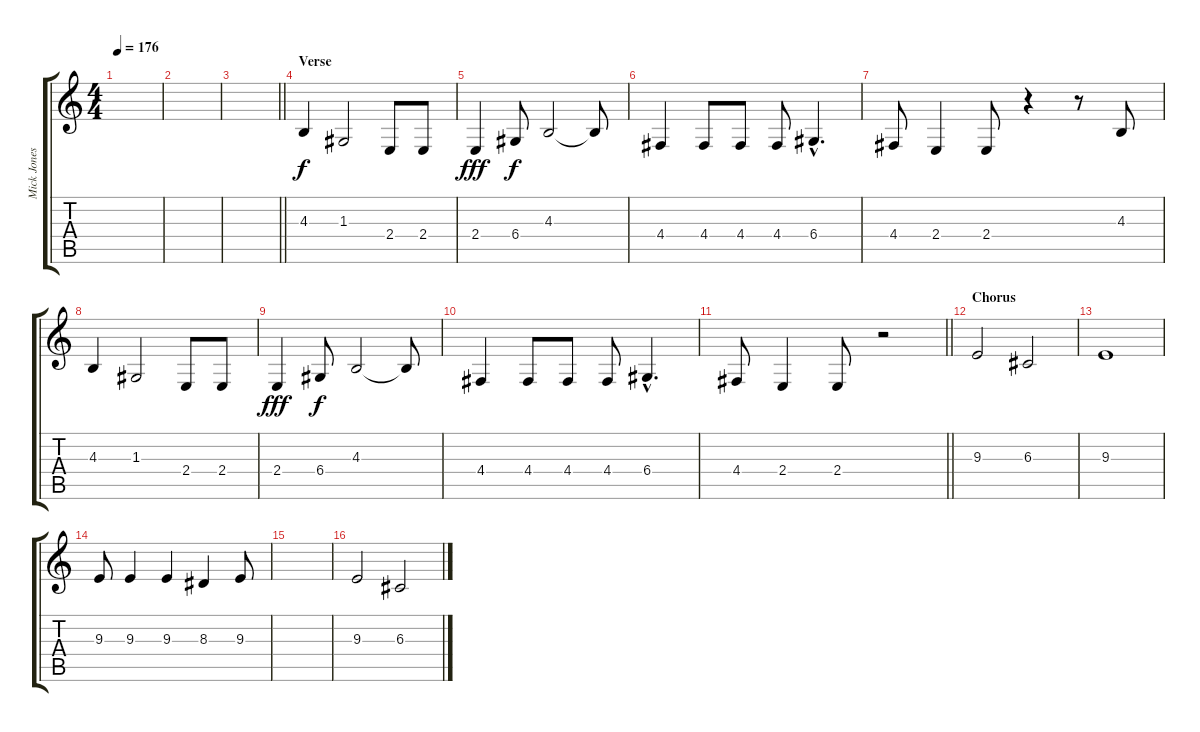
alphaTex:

\track ("Mick Jones and Joe Strummer - Vocals" "Mick Jones") {instrument tenorsax}
\staff {score tabs}
\tuning (E4 B3 G3 D3 A2 E2) {hide}
\ts (4 4)
\tempo 176
\clef g2
\ks c
|
|
\barLineRight lightlight
|
\section ("" "Verse")
4.3.4 1.3.2 2.4.8 2.4.8 |
2.4.4{dy fff} 6.4.8{dy f} 4.3.2 4.3{t}.8 |
4.4.4 4.4.8 4.4.8 4.4.8 6.4{hac}.4{d} |
4.4.8 2.4.4 2.4.8 r.4 r.8 4.3.8 |
4.3.4 1.3.2 2.4.8 2.4.8 |
2.4.4{dy fff} 6.4.8{dy f} 4.3.2 4.3{t}.8 |
4.4.4 4.4.8 4.4.8 4.4.8 6.4{hac}.4{d} |
\barLineRight lightlight
4.4.8 2.4.4 2.4.8 r.2 |
\section ("" "Chorus")
9.3.2 6.3.2 |
9.3.1 |
9.3.8 9.3.4 9.3.4 8.3.4 9.3.8 |
|
9.3.2 6.3.2
